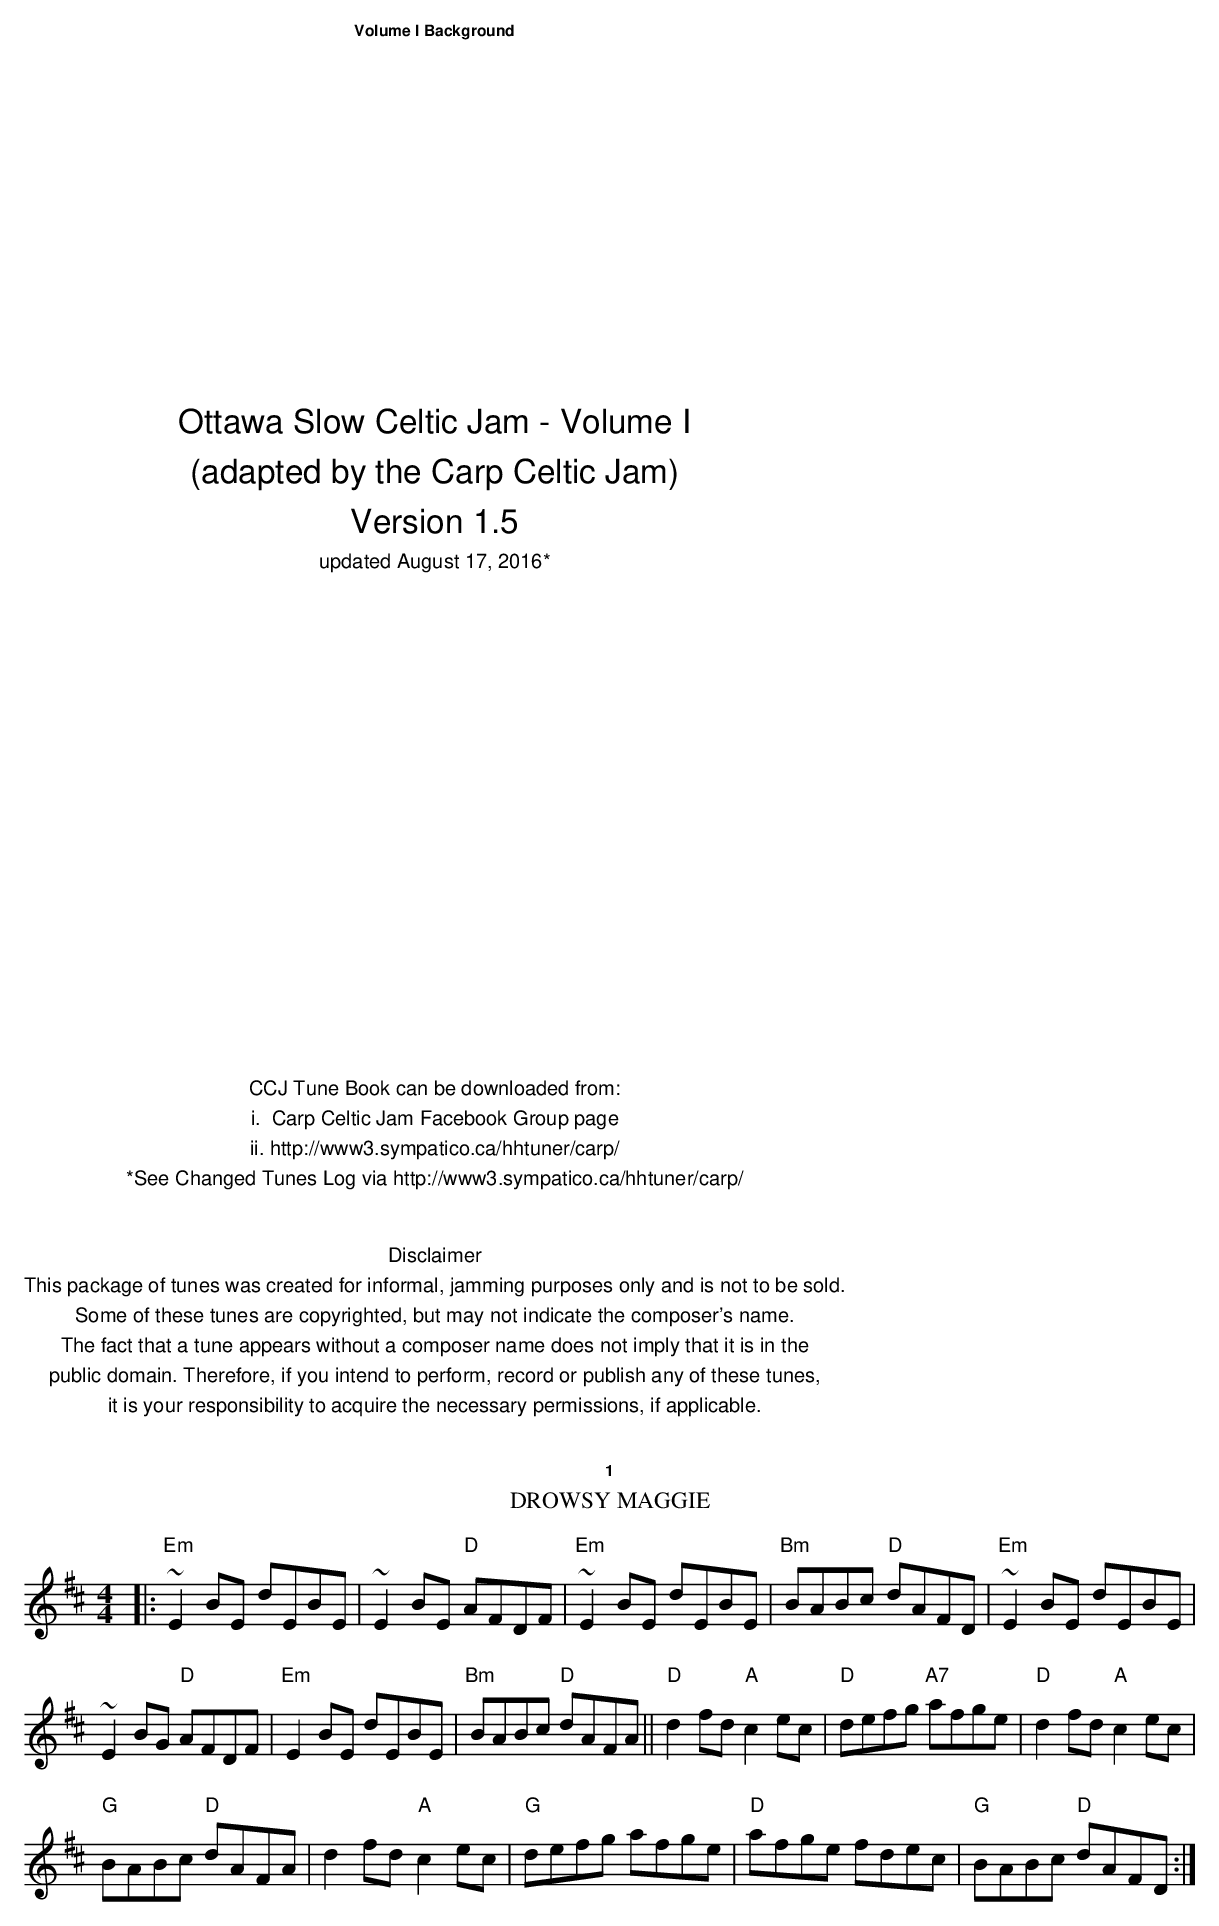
X:1
T:Drowsy Maggie
M:4/4
L:1/8
K:Edor
|:"Em"~E2BE dEBE|~E2BE "D"AFDF|"Em"~E2BE dEBE|"Bm"BABc "D"dAFD|"Em"~E2BE dEBE|
~E2BG "D"AFDF|"Em"E2BE dEBE|"Bm"BABc "D"dAFA||"D"d2fd "A"c2ec|"D"defg "A7"afge|"D"d2fd "A"c2ec|
"G"BABc "D"dAFA| d2fd "A"c2ec|"G"defg afge|"D"afge fdec|"G"BABc "D"dAFD:|
